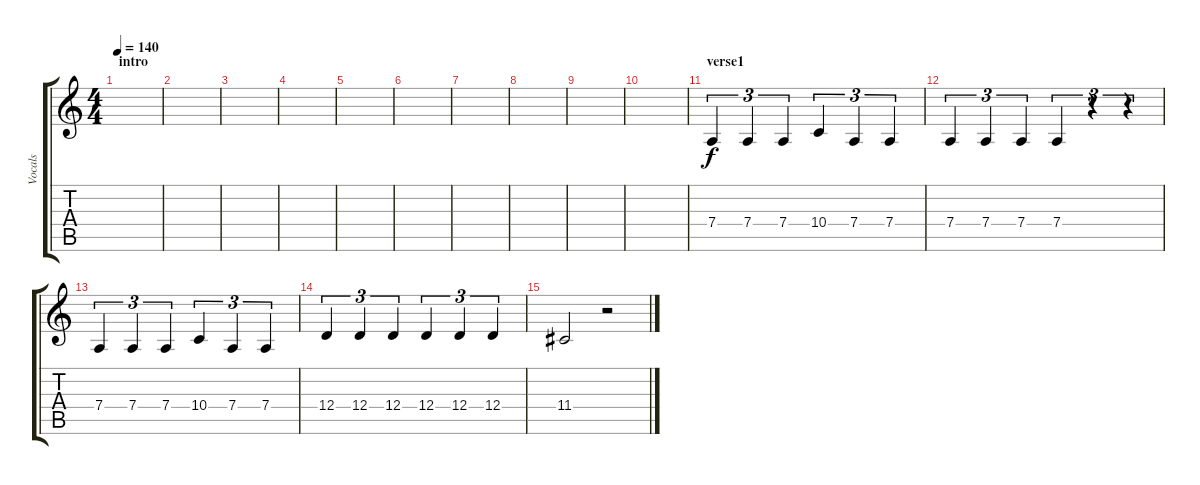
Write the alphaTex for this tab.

\track ("Vocals" "Vocals") {instrument flute}
\staff {score tabs}
\tuning (E4 B3 G3 D3 A2 E2) {hide}
\ts (4 4)
\section ("" "intro")
\tempo 140
\clef g2
\ks c
|
|
|
|
|
|
|
|
|
|
\section ("" "verse1")
7.4.4{tu (3 2)} 7.4.4{tu (3 2)} 7.4.4{tu (3 2)} 10.4.4{tu (3 2)} 7.4.4{tu (3 2)} 7.4.4{tu (3 2)} |
7.4.4{tu (3 2)} 7.4.4{tu (3 2)} 7.4.4{tu (3 2)} 7.4.4{tu (3 2)} r.4{tu (3 2)} r.4{tu (3 2)} |
7.4.4{tu (3 2)} 7.4.4{tu (3 2)} 7.4.4{tu (3 2)} 10.4.4{tu (3 2)} 7.4.4{tu (3 2)} 7.4.4{tu (3 2)} |
12.4.4{tu (3 2)} 12.4.4{tu (3 2)} 12.4.4{tu (3 2)} 12.4.4{tu (3 2)} 12.4.4{tu (3 2)} 12.4.4{tu (3 2)} |
11.4.2 r.2
